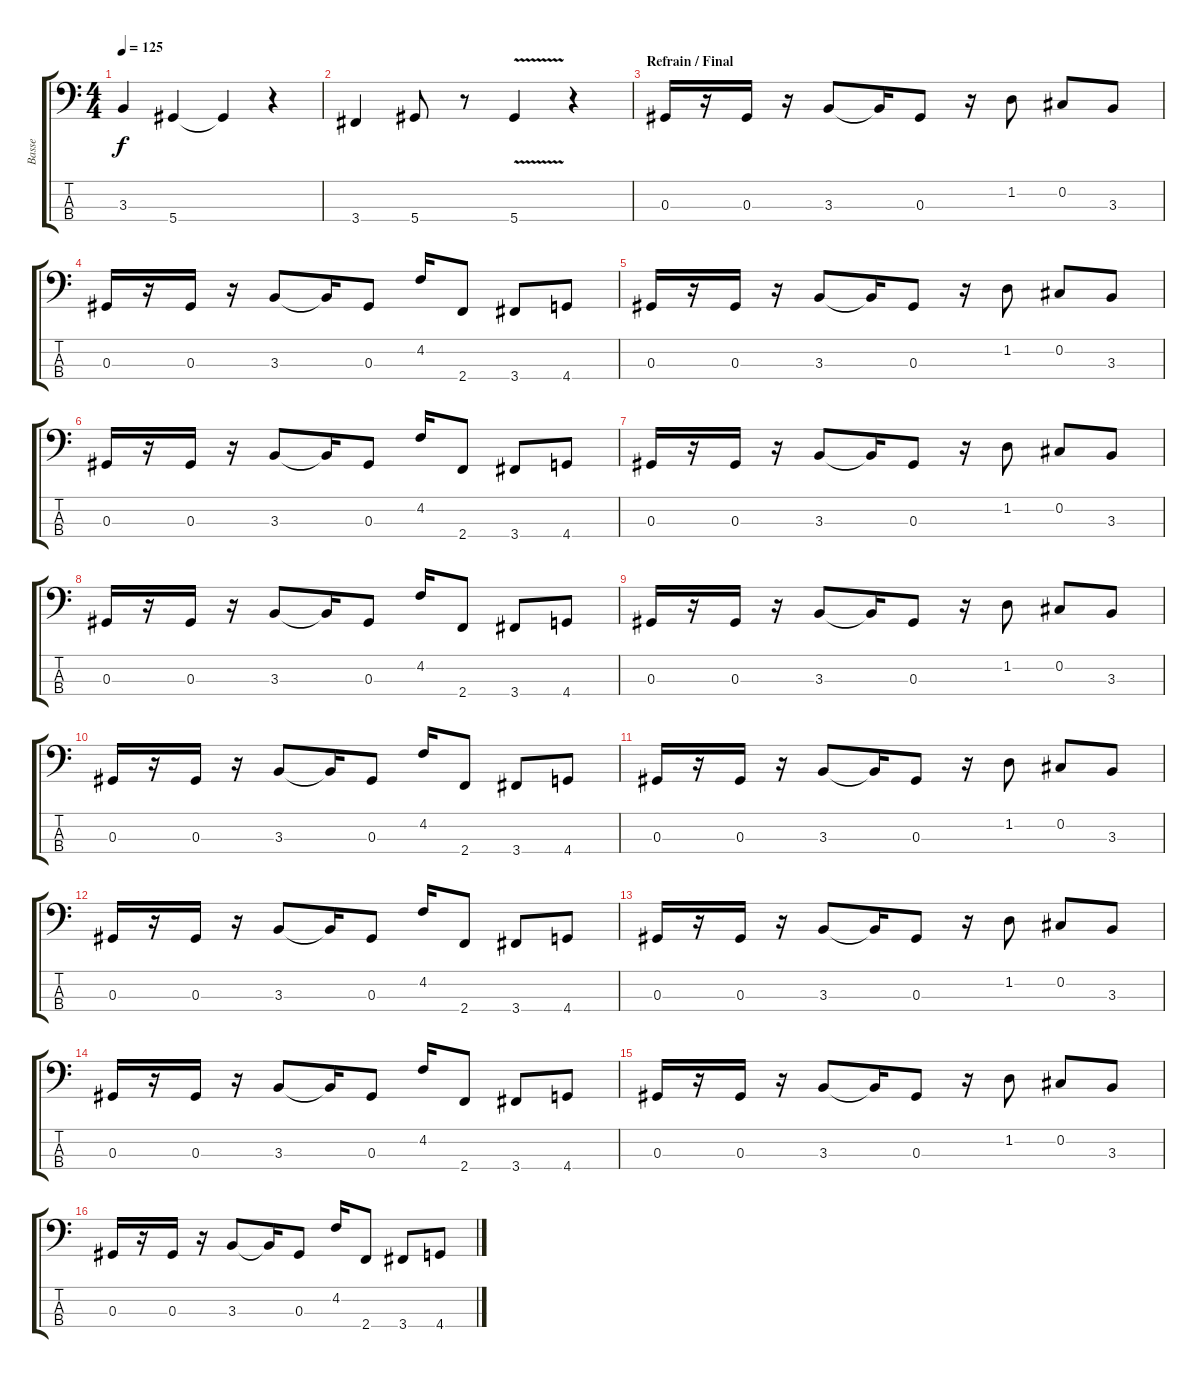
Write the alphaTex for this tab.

\track ("Basse" "Basse") {instrument electricbasspick}
\staff {score tabs}
\tuning (Gb2 Db2 Ab1 Eb1) {hide}
\ts (4 4)
\tempo 125
\clef f4
\ks c
3.3.4{dy f} 5.4.4 5.4{t}.4 r.4 |
3.4.4 5.4.8 r.8 5.4{v}.4 r.4 |
\section ("" "Refrain / Final")
0.3.16 r.16 0.3.16 r.16 3.3.8 3.3{t}.16 0.3.8 r.16 1.2.8 0.2.8 3.3.8 |
0.3.16 r.16 0.3.16 r.16 3.3.8 3.3{t}.16 0.3.8 4.2.16 2.4.8 3.4.8 4.4.8 |
0.3.16 r.16 0.3.16 r.16 3.3.8 3.3{t}.16 0.3.8 r.16 1.2.8 0.2.8 3.3.8 |
0.3.16 r.16 0.3.16 r.16 3.3.8 3.3{t}.16 0.3.8 4.2.16 2.4.8 3.4.8 4.4.8 |
0.3.16 r.16 0.3.16 r.16 3.3.8 3.3{t}.16 0.3.8 r.16 1.2.8 0.2.8 3.3.8 |
0.3.16 r.16 0.3.16 r.16 3.3.8 3.3{t}.16 0.3.8 4.2.16 2.4.8 3.4.8 4.4.8 |
0.3.16 r.16 0.3.16 r.16 3.3.8 3.3{t}.16 0.3.8 r.16 1.2.8 0.2.8 3.3.8 |
0.3.16 r.16 0.3.16 r.16 3.3.8 3.3{t}.16 0.3.8 4.2.16 2.4.8 3.4.8 4.4.8 |
0.3.16 r.16 0.3.16 r.16 3.3.8 3.3{t}.16 0.3.8 r.16 1.2.8 0.2.8 3.3.8 |
0.3.16 r.16 0.3.16 r.16 3.3.8 3.3{t}.16 0.3.8 4.2.16 2.4.8 3.4.8 4.4.8 |
0.3.16 r.16 0.3.16 r.16 3.3.8 3.3{t}.16 0.3.8 r.16 1.2.8 0.2.8 3.3.8 |
0.3.16 r.16 0.3.16 r.16 3.3.8 3.3{t}.16 0.3.8 4.2.16 2.4.8 3.4.8 4.4.8 |
0.3.16 r.16 0.3.16 r.16 3.3.8 3.3{t}.16 0.3.8 r.16 1.2.8 0.2.8 3.3.8 |
0.3.16 r.16 0.3.16 r.16 3.3.8 3.3{t}.16 0.3.8 4.2.16 2.4.8 3.4.8 4.4.8
